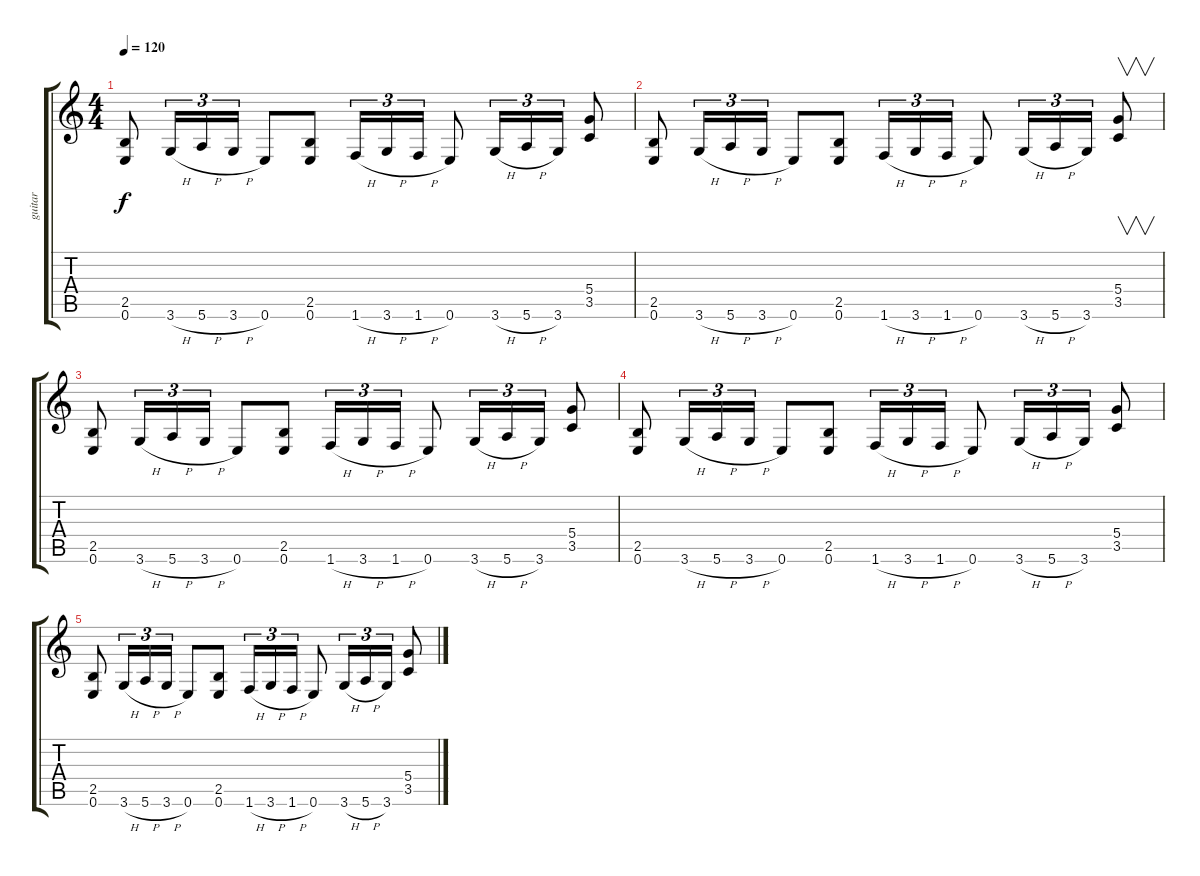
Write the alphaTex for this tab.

\track ("guitar" "guitar") {instrument overdrivenguitar}
\staff {score tabs}
\tuning (E4 B3 G3 D3 A2 E2) {hide}
\ts (4 4)
\tempo 120
\clef g2
\ks c
(2.5 0.6).8{dy f} 3.6{h}.16{tu (3 2)} 5.6{h}.16{tu (3 2)} 3.6{h}.16{tu (3 2)} 0.6.8 (2.5 0.6).8 1.6{h}.16{tu (3 2)} 3.6{h}.16{tu (3 2)} 1.6{h}.16{tu (3 2)} 0.6.8 3.6{h}.16{tu (3 2)} 5.6{h}.16{tu (3 2)} 3.6.16{tu (3 2)} (5.4 3.5).8 |
(2.5 0.6).8 3.6{h}.16{tu (3 2)} 5.6{h}.16{tu (3 2)} 3.6{h}.16{tu (3 2)} 0.6.8 (2.5 0.6).8 1.6{h}.16{tu (3 2)} 3.6{h}.16{tu (3 2)} 1.6{h}.16{tu (3 2)} 0.6.8 3.6{h}.16{tu (3 2)} 5.6{h}.16{tu (3 2)} 3.6.16{tu (3 2)} (5.4 3.5).8{v} |
(2.5 0.6).8 3.6{h}.16{tu (3 2)} 5.6{h}.16{tu (3 2)} 3.6{h}.16{tu (3 2)} 0.6.8 (2.5 0.6).8 1.6{h}.16{tu (3 2)} 3.6{h}.16{tu (3 2)} 1.6{h}.16{tu (3 2)} 0.6.8 3.6{h}.16{tu (3 2)} 5.6{h}.16{tu (3 2)} 3.6.16{tu (3 2)} (5.4 3.5).8 |
(2.5 0.6).8 3.6{h}.16{tu (3 2)} 5.6{h}.16{tu (3 2)} 3.6{h}.16{tu (3 2)} 0.6.8 (2.5 0.6).8 1.6{h}.16{tu (3 2)} 3.6{h}.16{tu (3 2)} 1.6{h}.16{tu (3 2)} 0.6.8 3.6{h}.16{tu (3 2)} 5.6{h}.16{tu (3 2)} 3.6.16{tu (3 2)} (5.4 3.5).8 |
(2.5 0.6).8 3.6{h}.16{tu (3 2)} 5.6{h}.16{tu (3 2)} 3.6{h}.16{tu (3 2)} 0.6.8 (2.5 0.6).8 1.6{h}.16{tu (3 2)} 3.6{h}.16{tu (3 2)} 1.6{h}.16{tu (3 2)} 0.6.8 3.6{h}.16{tu (3 2)} 5.6{h}.16{tu (3 2)} 3.6.16{tu (3 2)} (5.4 3.5).8
